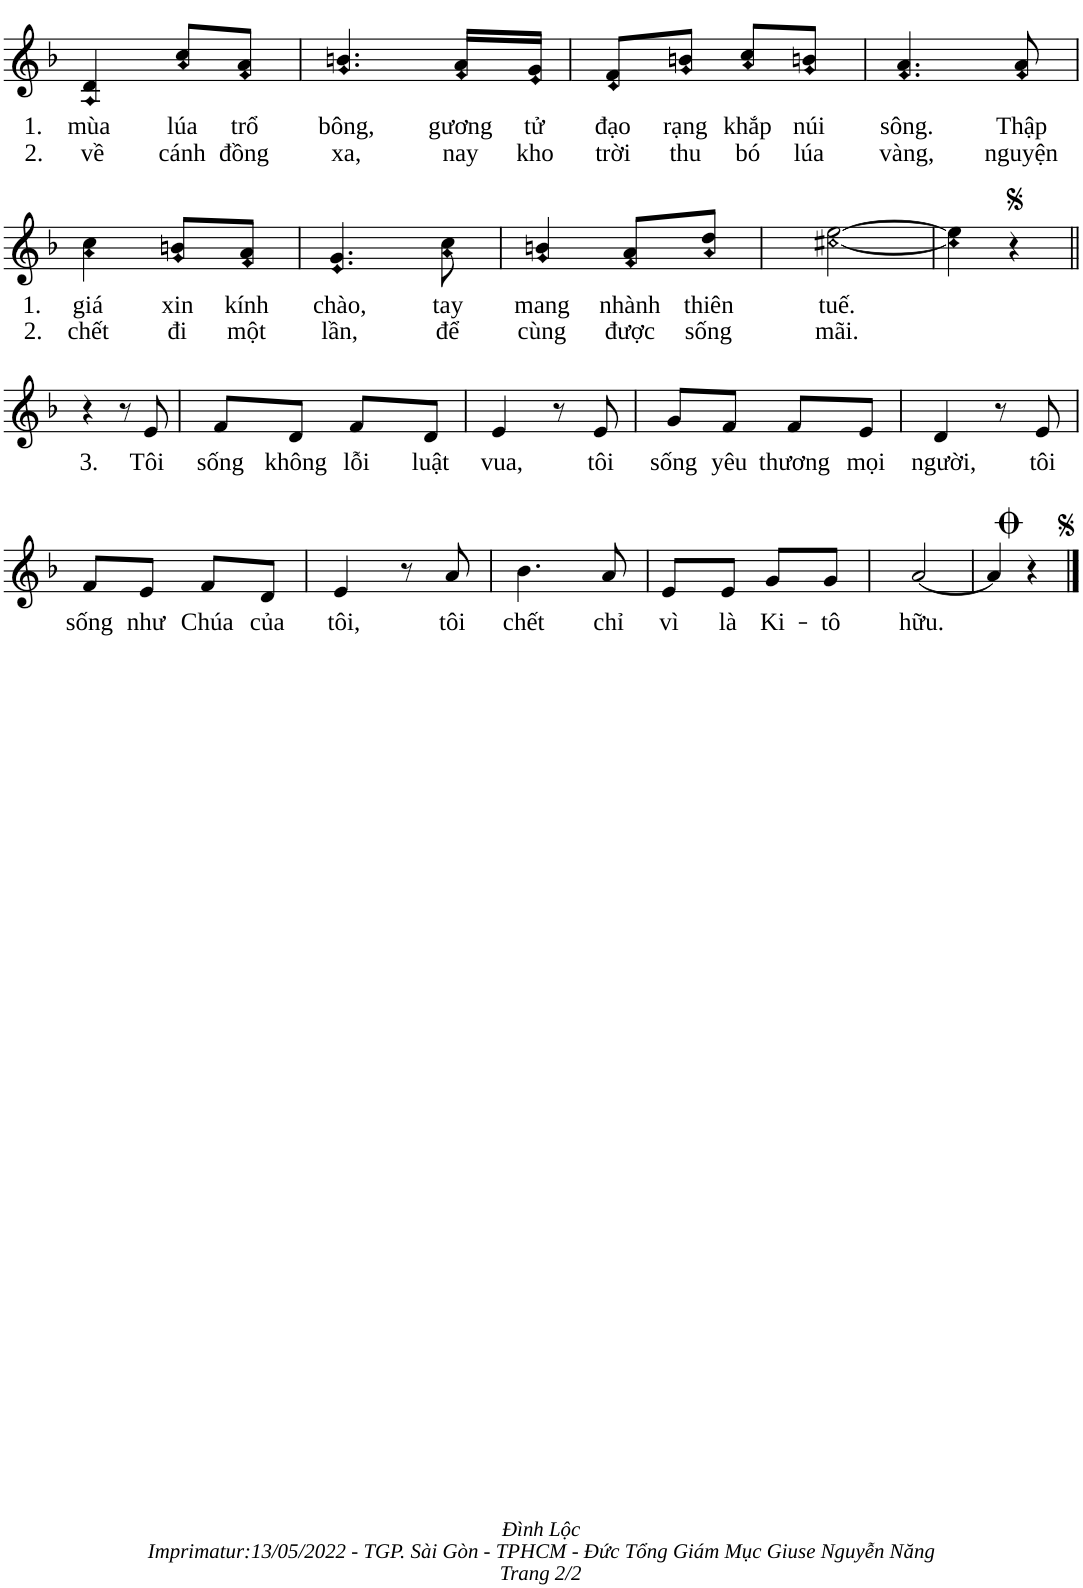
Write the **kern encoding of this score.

**kern	**text	**text
*part1	*part1	*part1
*staff1	*staff1	*staff1
*I"Piano	*	*
*I'Pno.	*	*
!!LO:PB:g=z
*clefG2	*	*
*k[b-]	*	*
*M2/4	*	*
=44	=44	=44
!	!LO:LY:b	!LO:LY:b
4A/ 4d/	1. mùa	2. về
!	!LO:LY:b	!LO:LY:b
8a/ 8cc/L	lúa	cánh
!	!LO:LY:b	!LO:LY:b
8f/ 8a/J	trổ	đồng
=45	=45	=45
!	!LO:LY:b	!LO:LY:b
4.g/ 4.bn/	bông,	xa,
!	!LO:LY:b	!LO:LY:b
16f/ 16a/LL	gương	nay
!	!LO:LY:b	!LO:LY:b
16e/ 16g/JJ	tử	kho
=46	=46	=46
!	!LO:LY:b	!LO:LY:b
8d/ 8f/L	đạo	trời
!	!LO:LY:b	!LO:LY:b
8g/ 8bn/J	rạng	thu
!	!LO:LY:b	!LO:LY:b
8a/ 8cc/L	khắp	bó
!	!LO:LY:b	!LO:LY:b
8g/ 8bn/J	núi	lúa
=47	=47	=47
!	!LO:LY:b	!LO:LY:b
4.f/ 4.a/	sông.	vàng,
!	!LO:LY:b	!LO:LY:b
8f/ 8a/	Thập	nguyện
!!LO:LB:g=z
=48	=48	=48
!	!LO:LY:b	!LO:LY:b
4a\ 4cc\	1. giá	2. chết
!	!LO:LY:b	!LO:LY:b
8g/ 8bn/L	xin	đi
!	!LO:LY:b	!LO:LY:b
8f/ 8a/J	kính	một
=49	=49	=49
!	!LO:LY:b	!LO:LY:b
4.e/ 4.g/	chào,	lần,
!	!LO:LY:b	!LO:LY:b
8a\ 8cc\	tay	để
=50	=50	=50
!	!LO:LY:b	!LO:LY:b
4g/ 4bn/	mang	cùng
!	!LO:LY:b	!LO:LY:b
8f/ 8a/L	nhành	được
!	!LO:LY:b	!LO:LY:b
8a/ 8dd/J	thiên	sống
=51	=51	=51
!	!LO:LY:b	!LO:LY:b
[2cc#X\ [2ee\	tuế.	mãi.
=52	=52	=52
4cc#\] 4ee\]	.	.
4r	.	.
!!LO:LB:g=z
=53||	=53||	=53||
4r	.	.
8r	.	.
!	!LO:LY:b	!
8e/	3. Tôi	.
=54	=54	=54
!	!LO:LY:b	!
8f/L	sống	.
!	!LO:LY:b	!
8d/J	không	.
!	!LO:LY:b	!
8f/L	lỗi	.
!	!LO:LY:b	!
8d/J	luật	.
=55	=55	=55
!	!LO:LY:b	!
4e/	vua,	.
8r	.	.
!	!LO:LY:b	!
8e/	tôi	.
=56	=56	=56
!	!LO:LY:b	!
8g/L	sống	.
!	!LO:LY:b	!
8f/J	yêu	.
!	!LO:LY:b	!
8f/L	thương	.
!	!LO:LY:b	!
8e/J	mọi	.
=57	=57	=57
!	!LO:LY:b	!
4d/	người,	.
8r	.	.
!	!LO:LY:b	!
8e/	tôi	.
!!LO:LB:g=z
=58	=58	=58
!	!LO:LY:b	!
8f/L	sống	.
!	!LO:LY:b	!
8e/J	như	.
!	!LO:LY:b	!
8f/L	Chúa	.
!	!LO:LY:b	!
8d/J	của	.
=59	=59	=59
!	!LO:LY:b	!
4e/	tôi,	.
8r	.	.
!	!LO:LY:b	!
8a/	tôi	.
=60	=60	=60
!	!LO:LY:b	!
4.b-\	chết	.
!	!LO:LY:b	!
8a/	chỉ	.
=61	=61	=61
!	!LO:LY:b	!
8e/L	vì	.
!	!LO:LY:b	!
8e/J	là	.
!	!LO:LY:b	!
8g/L	Ki-	.
!	!LO:LY:b	!
8g/J	-tô	.
=62	=62	=62
!	!LO:LY:b	!
[2a/	hữu.	.
=63	=63	=63
4a/]	.	.
4r	.	.
==	==	==
*-	*-	*-
